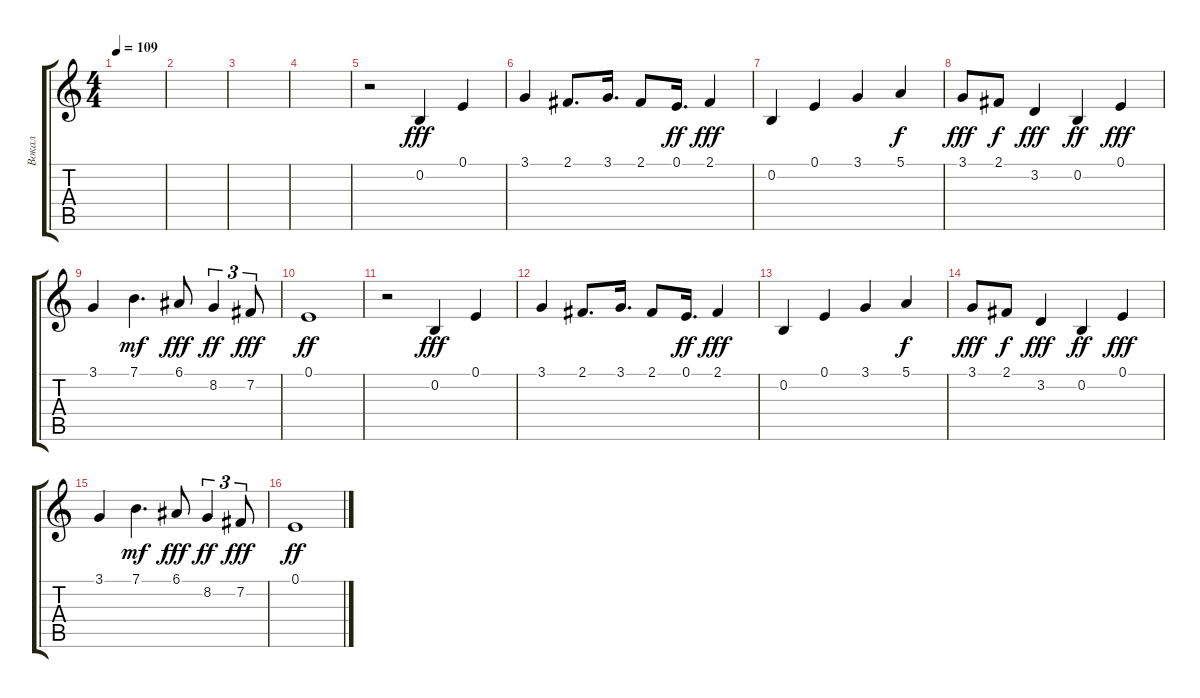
\track ("Вокал" "Вокал") {instrument synthbrass1}
\staff {score tabs}
\tuning (E4 B3 G3 D3 A2 E2) {hide}
\ts (4 4)
\tempo 109
\clef g2
\ks c
|
|
|
|
r.2 0.2.4{dy fff} 0.1.4 |
3.1.4 2.1.8{d} 3.1.16{d} 2.1.8 0.1.16{d dy ff} 2.1.4{dy fff} |
0.2.4 0.1.4 3.1.4 5.1.4{dy f} |
3.1.8{dy fff} 2.1.8{dy f} 3.2.4{dy fff} 0.2.4{dy ff} 0.1.4{dy fff} |
3.1.4 7.1.4{d dy mf} 6.1.8{dy fff} 8.2.4{tu (3 2) dy ff} 7.2.8{tu (3 2) dy fff} |
0.1.1{dy ff} |
r.2 0.2.4{dy fff} 0.1.4 |
3.1.4 2.1.8{d} 3.1.16{d} 2.1.8 0.1.16{d dy ff} 2.1.4{dy fff} |
0.2.4 0.1.4 3.1.4 5.1.4{dy f} |
3.1.8{dy fff} 2.1.8{dy f} 3.2.4{dy fff} 0.2.4{dy ff} 0.1.4{dy fff} |
3.1.4 7.1.4{d dy mf} 6.1.8{dy fff} 8.2.4{tu (3 2) dy ff} 7.2.8{tu (3 2) dy fff} |
0.1.1{dy ff}
